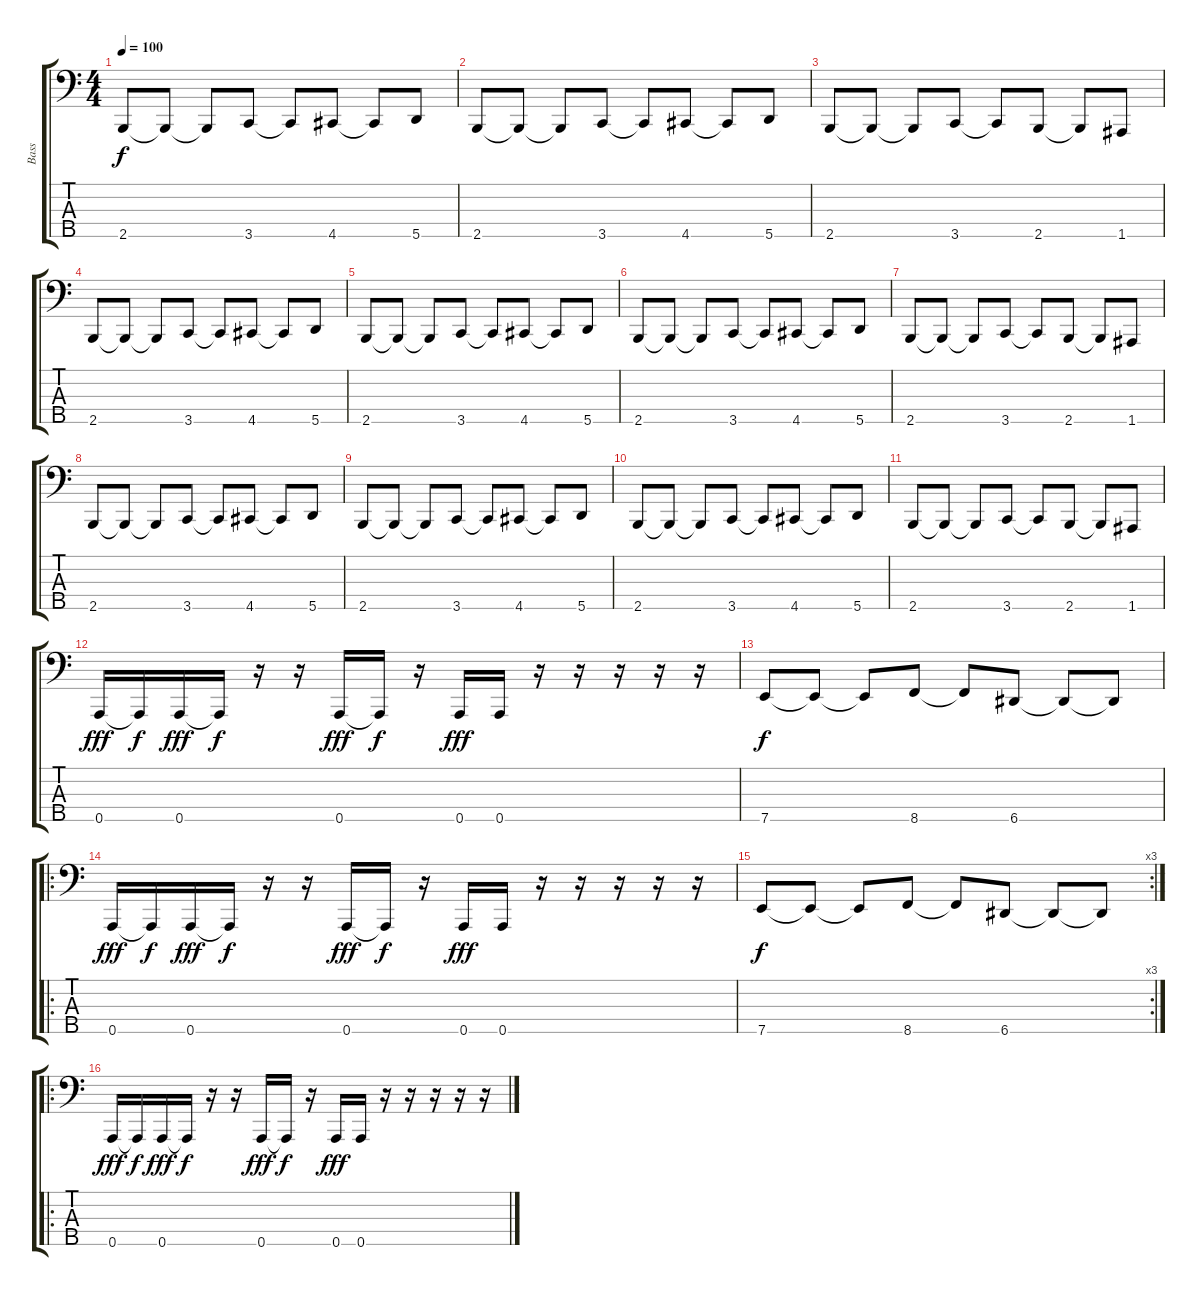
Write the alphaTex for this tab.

\track ("Bass" "Bass") {instrument acousticguitarnylon}
\staff {score tabs}
\tuning (F2 C2 G1 D1 A0) {hide}
\ts (4 4)
\tempo 100
\clef f4
\ks c
2.5.8{dy f} 2.5{t}.8 2.5{t}.8 3.5.8 3.5{t}.8 4.5.8 4.5{t}.8 5.5.8 |
2.5.8 2.5{t}.8 2.5{t}.8 3.5.8 3.5{t}.8 4.5.8 4.5{t}.8 5.5.8 |
2.5.8 2.5{t}.8 2.5{t}.8 3.5.8 3.5{t}.8 2.5.8 2.5{t}.8 1.5.8 |
2.5.8 2.5{t}.8 2.5{t}.8 3.5.8 3.5{t}.8 4.5.8 4.5{t}.8 5.5.8 |
2.5.8 2.5{t}.8 2.5{t}.8 3.5.8 3.5{t}.8 4.5.8 4.5{t}.8 5.5.8 |
2.5.8 2.5{t}.8 2.5{t}.8 3.5.8 3.5{t}.8 4.5.8 4.5{t}.8 5.5.8 |
2.5.8 2.5{t}.8 2.5{t}.8 3.5.8 3.5{t}.8 2.5.8 2.5{t}.8 1.5.8 |
2.5.8 2.5{t}.8 2.5{t}.8 3.5.8 3.5{t}.8 4.5.8 4.5{t}.8 5.5.8 |
2.5.8 2.5{t}.8 2.5{t}.8 3.5.8 3.5{t}.8 4.5.8 4.5{t}.8 5.5.8 |
2.5.8 2.5{t}.8 2.5{t}.8 3.5.8 3.5{t}.8 4.5.8 4.5{t}.8 5.5.8 |
2.5.8 2.5{t}.8 2.5{t}.8 3.5.8 3.5{t}.8 2.5.8 2.5{t}.8 1.5.8 |
0.5.16{dy fff} 0.5{t}.16{dy f} 0.5.16{dy fff} 0.5{t}.16{dy f} r.16 r.16 0.5.16{dy fff} 0.5{t}.16{dy f} r.16 0.5.16{dy fff} 0.5.16 r.16 r.16 r.16 r.16 r.16 |
7.5.8{dy f} 7.5{t}.8 7.5{t}.8 8.5.8 8.5{t}.8 6.5.8 6.5{t}.8 6.5{t}.8 |
\ro
0.5.16{dy fff} 0.5{t}.16{dy f} 0.5.16{dy fff} 0.5{t}.16{dy f} r.16 r.16 0.5.16{dy fff} 0.5{t}.16{dy f} r.16 0.5.16{dy fff} 0.5.16 r.16 r.16 r.16 r.16 r.16 |
\rc 3
7.5.8{dy f} 7.5{t}.8 7.5{t}.8 8.5.8 8.5{t}.8 6.5.8 6.5{t}.8 6.5{t}.8 |
\ro
0.5.16{dy fff} 0.5{t}.16{dy f} 0.5.16{dy fff} 0.5{t}.16{dy f} r.16 r.16 0.5.16{dy fff} 0.5{t}.16{dy f} r.16 0.5.16{dy fff} 0.5.16 r.16 r.16 r.16 r.16 r.16
